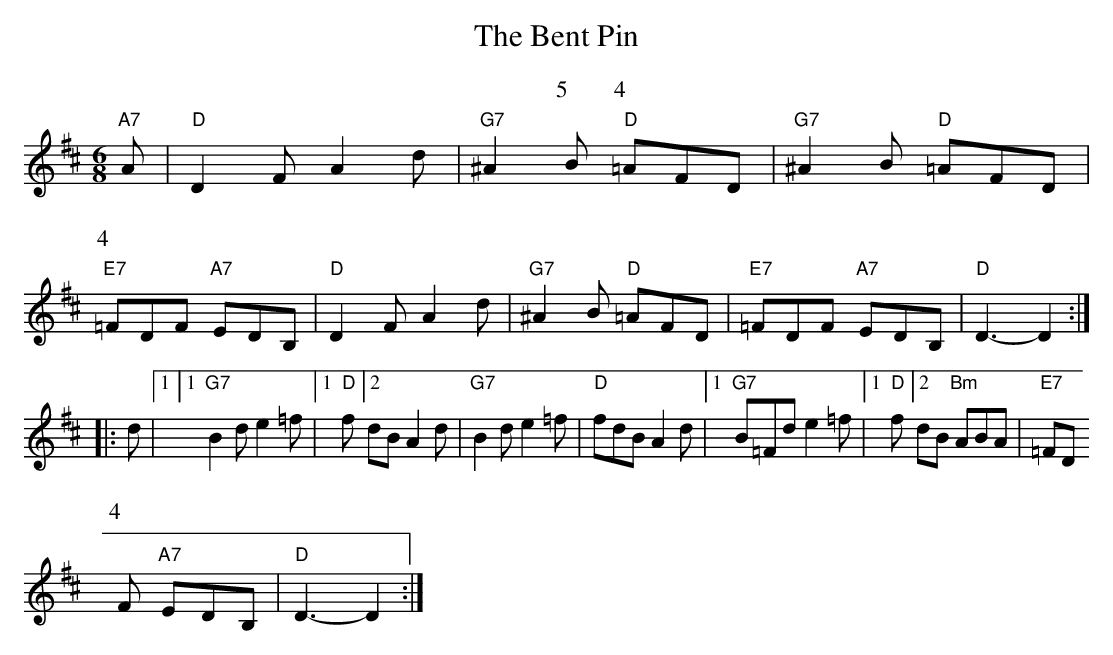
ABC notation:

X:1
T:The Bent Pin
M:6/8
K:D
"A7"A|"D"D2F A2d|\
"G7"^A2\
P:5
B \
P:4
"D"=AFD|\
"G7"^A2B "D"=AFD|"E7"
P:4
=FDF "A7"EDB,|"D"D2F A2d|\
"G7"^A2B "D"=AFD|"E7"=FDF "A7"EDB,|"D"D3 -D2::
d|1  [1"G7"B2d e2=f| [1"D"f  [2dB A2d|"G7"B2d e2=f|"D"fdB A2d| [1"G7"B=Fd e2=f\
| [1"D"f  [2dB "Bm"ABA|\
"E7"=FD
P:4
F "A7"EDB,|"D"D3 -D2:|
